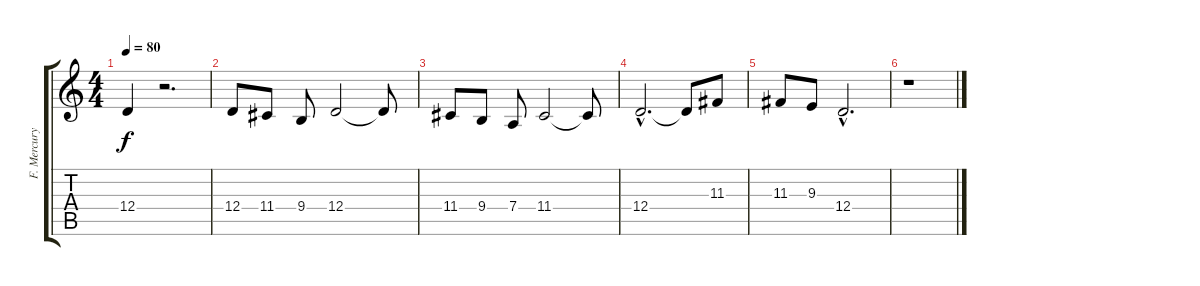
\track ("F. Mercury" "F. Mercury") {instrument altosax}
\staff {score tabs}
\tuning (E4 B3 G3 D3 A2 E2) {hide}
\ts (4 4)
\tempo 80
\clef g2
\ks c
12.4{t}.4{dy f} r.2{d} |
12.4.8 11.4.8 9.4.8 12.4.2 12.4{t}.8 |
11.4.8 9.4.8 7.4.8 11.4.2 11.4{t}.8 |
12.4{hac}.2{d} 12.4{t}.8 11.3.8 |
11.3.8 9.3.8 12.4{hac}.2{d} |
r.1
